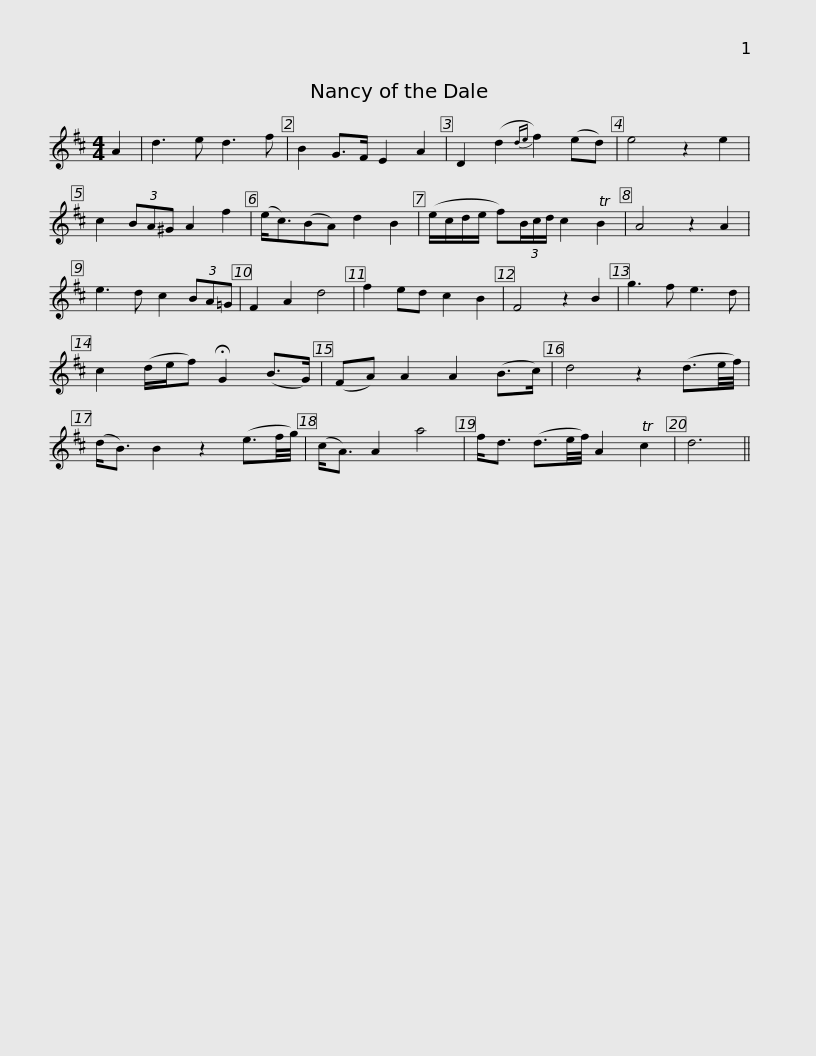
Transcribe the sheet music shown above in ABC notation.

X:1
L:1/8
M:4/4
I:linebreak $
K:D
V:1 treble
V:1
 A2 | d3 e d3 f | B2 G>F E2 A2 | D2 (d2{de} f2) (ed) | e4 z2 e2 | %5
 c2 (3BA^G A2 f2 | (e<c)(BA) d2 B2 |$ (e/c/d/e/ f)(3B/c/d/ c2 TB2 | A4 z2 A2 | e3 d c2 (3BA=G | %10
 F2 A2 d4 | f2 ed c2 B2 | F4 z2 B2 | g3 f e3 d | c2 (d/e/f) !fermata!G2 (B>G) |$ %15
 (FA) A2 A2 (B>c) | d4 z2 (d3/2e/4f/4) | (d<B) B2 z2 (e3/2f/4g/4) | (c<A) A2 a4 | f<d (d3/2e/4f/4) A2 Tc2 | %20
 d6 || %21
